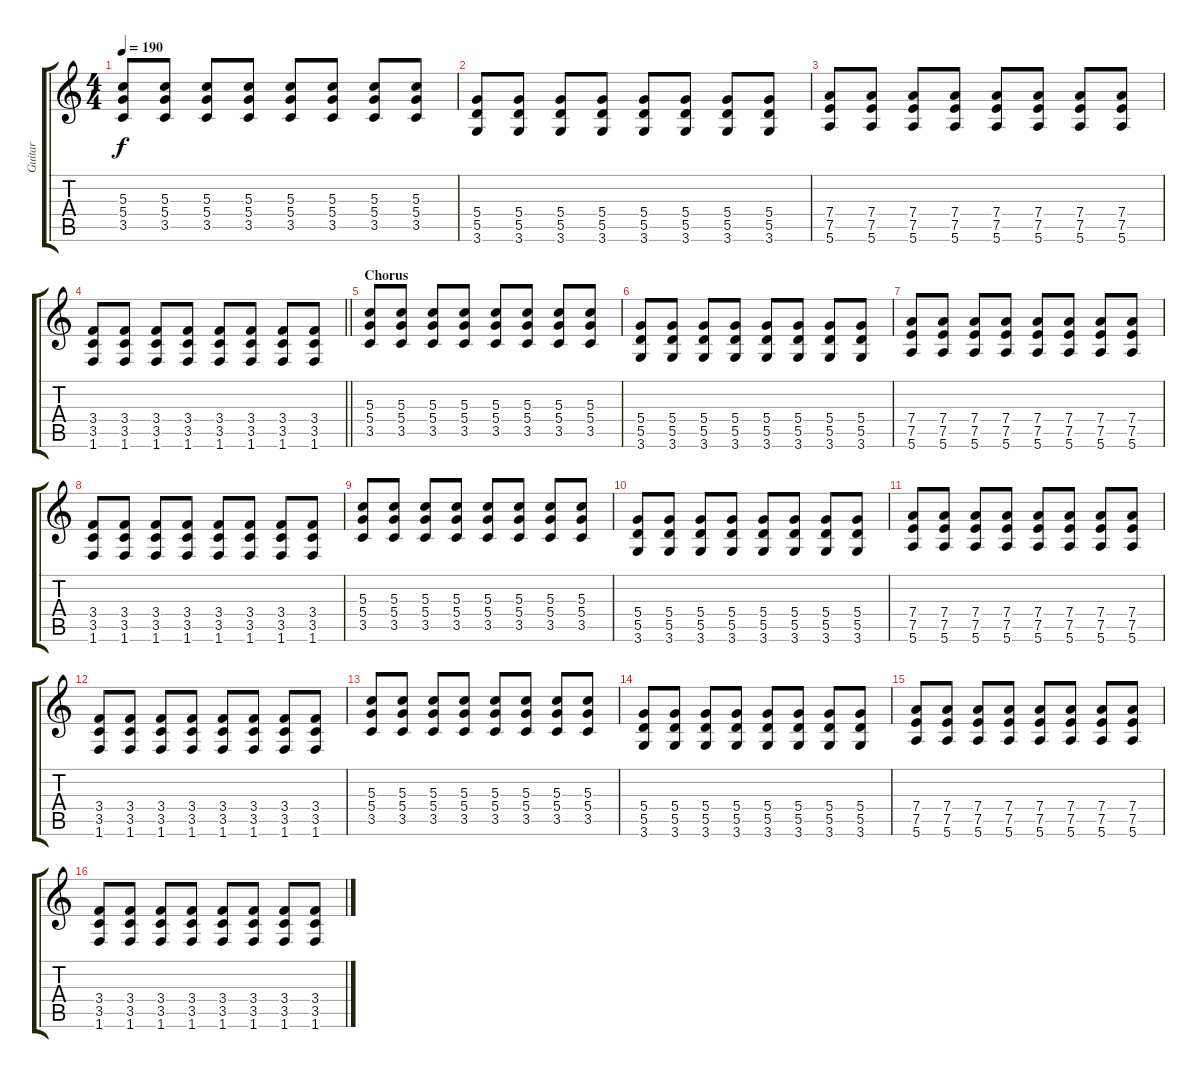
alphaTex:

\track ("Guitar" "Guitar") {instrument distortionguitar}
\staff {score tabs}
\tuning (E4 B3 G3 D3 A2 E2) {hide}
\ts (4 4)
\tempo 190
\clef g2
\ks c
(5.3 5.4 3.5).8{dy f} (5.3 5.4 3.5).8 (5.3 5.4 3.5).8 (5.3 5.4 3.5).8 (5.3 5.4 3.5).8 (5.3 5.4 3.5).8 (5.3 5.4 3.5).8 (5.3 5.4 3.5).8 |
(5.4 5.5 3.6).8 (5.4 5.5 3.6).8 (5.4 5.5 3.6).8 (5.4 5.5 3.6).8 (5.4 5.5 3.6).8 (5.4 5.5 3.6).8 (5.4 5.5 3.6).8 (5.4 5.5 3.6).8 |
(7.4 7.5 5.6).8 (7.4 7.5 5.6).8 (7.4 7.5 5.6).8 (7.4 7.5 5.6).8 (7.4 7.5 5.6).8 (7.4 7.5 5.6).8 (7.4 7.5 5.6).8 (7.4 7.5 5.6).8 |
\barLineRight lightlight
(3.4 3.5 1.6).8 (3.4 3.5 1.6).8 (3.4 3.5 1.6).8 (3.4 3.5 1.6).8 (3.4 3.5 1.6).8 (3.4 3.5 1.6).8 (3.4 3.5 1.6).8 (3.4 3.5 1.6).8 |
\section ("" "Chorus")
(5.3 5.4 3.5).8{volume 11} (5.3 5.4 3.5).8 (5.3 5.4 3.5).8 (5.3 5.4 3.5).8 (5.3 5.4 3.5).8 (5.3 5.4 3.5).8 (5.3 5.4 3.5).8 (5.3 5.4 3.5).8 |
(5.4 5.5 3.6).8 (5.4 5.5 3.6).8 (5.4 5.5 3.6).8 (5.4 5.5 3.6).8 (5.4 5.5 3.6).8 (5.4 5.5 3.6).8 (5.4 5.5 3.6).8 (5.4 5.5 3.6).8 |
(7.4 7.5 5.6).8 (7.4 7.5 5.6).8 (7.4 7.5 5.6).8 (7.4 7.5 5.6).8 (7.4 7.5 5.6).8 (7.4 7.5 5.6).8 (7.4 7.5 5.6).8 (7.4 7.5 5.6).8 |
(3.4 3.5 1.6).8 (3.4 3.5 1.6).8 (3.4 3.5 1.6).8 (3.4 3.5 1.6).8 (3.4 3.5 1.6).8 (3.4 3.5 1.6).8 (3.4 3.5 1.6).8 (3.4 3.5 1.6).8 |
(5.3 5.4 3.5).8 (5.3 5.4 3.5).8 (5.3 5.4 3.5).8 (5.3 5.4 3.5).8 (5.3 5.4 3.5).8 (5.3 5.4 3.5).8 (5.3 5.4 3.5).8 (5.3 5.4 3.5).8 |
(5.4 5.5 3.6).8 (5.4 5.5 3.6).8 (5.4 5.5 3.6).8 (5.4 5.5 3.6).8 (5.4 5.5 3.6).8 (5.4 5.5 3.6).8 (5.4 5.5 3.6).8 (5.4 5.5 3.6).8 |
(7.4 7.5 5.6).8 (7.4 7.5 5.6).8 (7.4 7.5 5.6).8 (7.4 7.5 5.6).8 (7.4 7.5 5.6).8 (7.4 7.5 5.6).8 (7.4 7.5 5.6).8 (7.4 7.5 5.6).8 |
(3.4 3.5 1.6).8 (3.4 3.5 1.6).8 (3.4 3.5 1.6).8 (3.4 3.5 1.6).8 (3.4 3.5 1.6).8 (3.4 3.5 1.6).8 (3.4 3.5 1.6).8 (3.4 3.5 1.6).8 |
(5.3 5.4 3.5).8 (5.3 5.4 3.5).8 (5.3 5.4 3.5).8 (5.3 5.4 3.5).8 (5.3 5.4 3.5).8 (5.3 5.4 3.5).8 (5.3 5.4 3.5).8 (5.3 5.4 3.5).8 |
(5.4 5.5 3.6).8 (5.4 5.5 3.6).8 (5.4 5.5 3.6).8 (5.4 5.5 3.6).8 (5.4 5.5 3.6).8 (5.4 5.5 3.6).8 (5.4 5.5 3.6).8 (5.4 5.5 3.6).8 |
(7.4 7.5 5.6).8 (7.4 7.5 5.6).8 (7.4 7.5 5.6).8 (7.4 7.5 5.6).8 (7.4 7.5 5.6).8 (7.4 7.5 5.6).8 (7.4 7.5 5.6).8 (7.4 7.5 5.6).8 |
(3.4 3.5 1.6).8 (3.4 3.5 1.6).8 (3.4 3.5 1.6).8 (3.4 3.5 1.6).8 (3.4 3.5 1.6).8 (3.4 3.5 1.6).8 (3.4 3.5 1.6).8 (3.4 3.5 1.6).8
